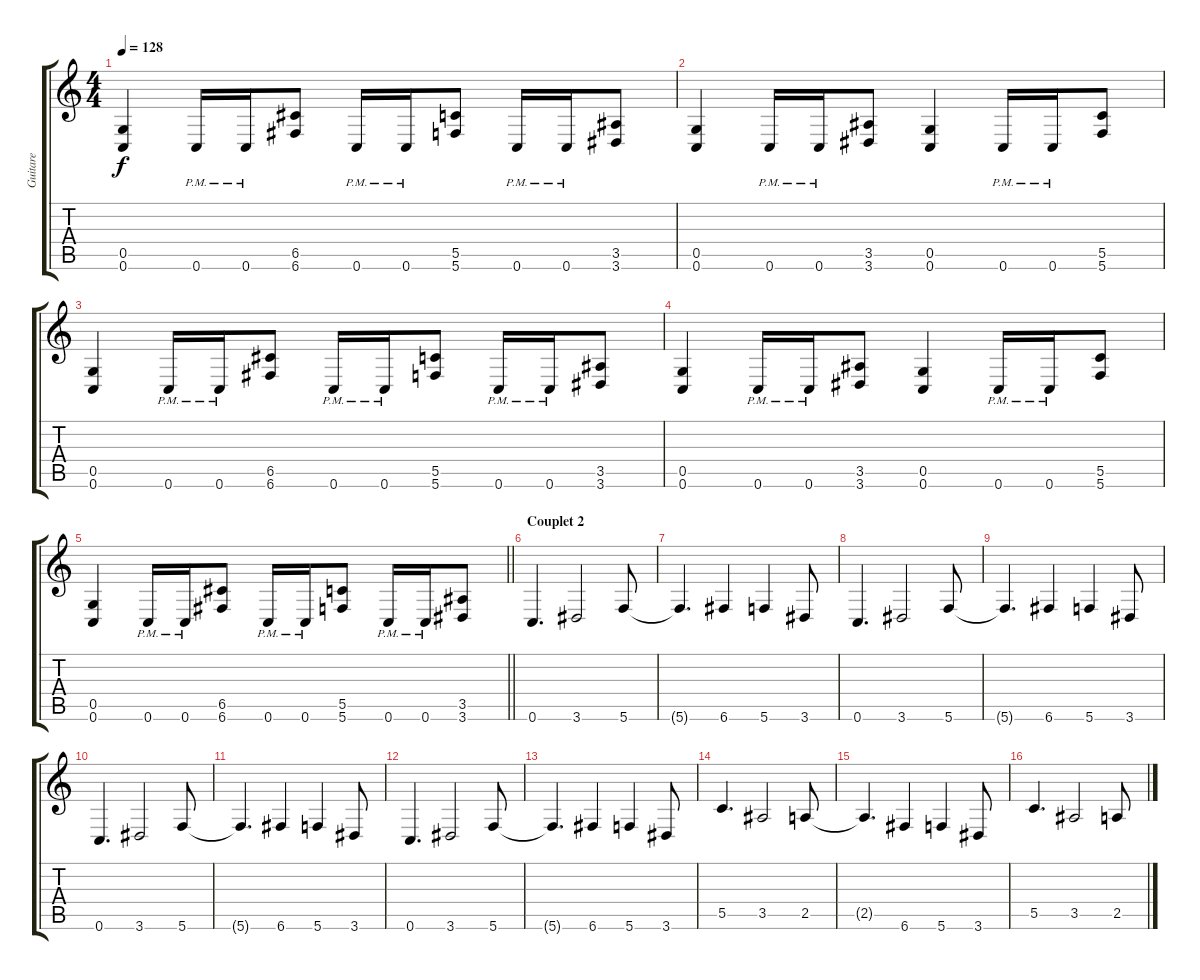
\track ("Guitare" "Guitare") {instrument distortionguitar}
\staff {score tabs}
\tuning (D4 A3 F3 C3 G2 C2) {hide}
\ts (4 4)
\tempo 128
\clef g2
\ks c
(0.5 0.6).4{dy f} 0.6{pm}.16 0.6{pm}.16 (6.5 6.6).8 0.6{pm}.16 0.6{pm}.16 (5.5 5.6).8 0.6{pm}.16 0.6{pm}.16 (3.5 3.6).8 |
(0.5 0.6).4 0.6{pm}.16 0.6{pm}.16 (3.5 3.6).8 (0.5 0.6).4 0.6{pm}.16 0.6{pm}.16 (5.5 5.6).8 |
(0.5 0.6).4 0.6{pm}.16 0.6{pm}.16 (6.5 6.6).8 0.6{pm}.16 0.6{pm}.16 (5.5 5.6).8 0.6{pm}.16 0.6{pm}.16 (3.5 3.6).8 |
(0.5 0.6).4 0.6{pm}.16 0.6{pm}.16 (3.5 3.6).8 (0.5 0.6).4 0.6{pm}.16 0.6{pm}.16 (5.5 5.6).8 |
\barLineRight lightlight
(0.5 0.6).4 0.6{pm}.16 0.6{pm}.16 (6.5 6.6).8 0.6{pm}.16 0.6{pm}.16 (5.5 5.6).8 0.6{pm}.16 0.6{pm}.16 (3.5 3.6).8 |
\section ("" "Couplet 2")
0.6.4{d} 3.6.2 5.6.8 |
5.6{t}.4{d} 6.6.4 5.6.4 3.6.8 |
0.6.4{d} 3.6.2 5.6.8 |
5.6{t}.4{d} 6.6.4 5.6.4 3.6.8 |
0.6.4{d} 3.6.2 5.6.8 |
5.6{t}.4{d} 6.6.4 5.6.4 3.6.8 |
0.6.4{d} 3.6.2 5.6.8 |
5.6{t}.4{d} 6.6.4 5.6.4 3.6.8 |
5.5.4{d} 3.5.2 2.5.8 |
2.5{t}.4{d} 6.6.4 5.6.4 3.6.8 |
5.5.4{d} 3.5.2 2.5.8
